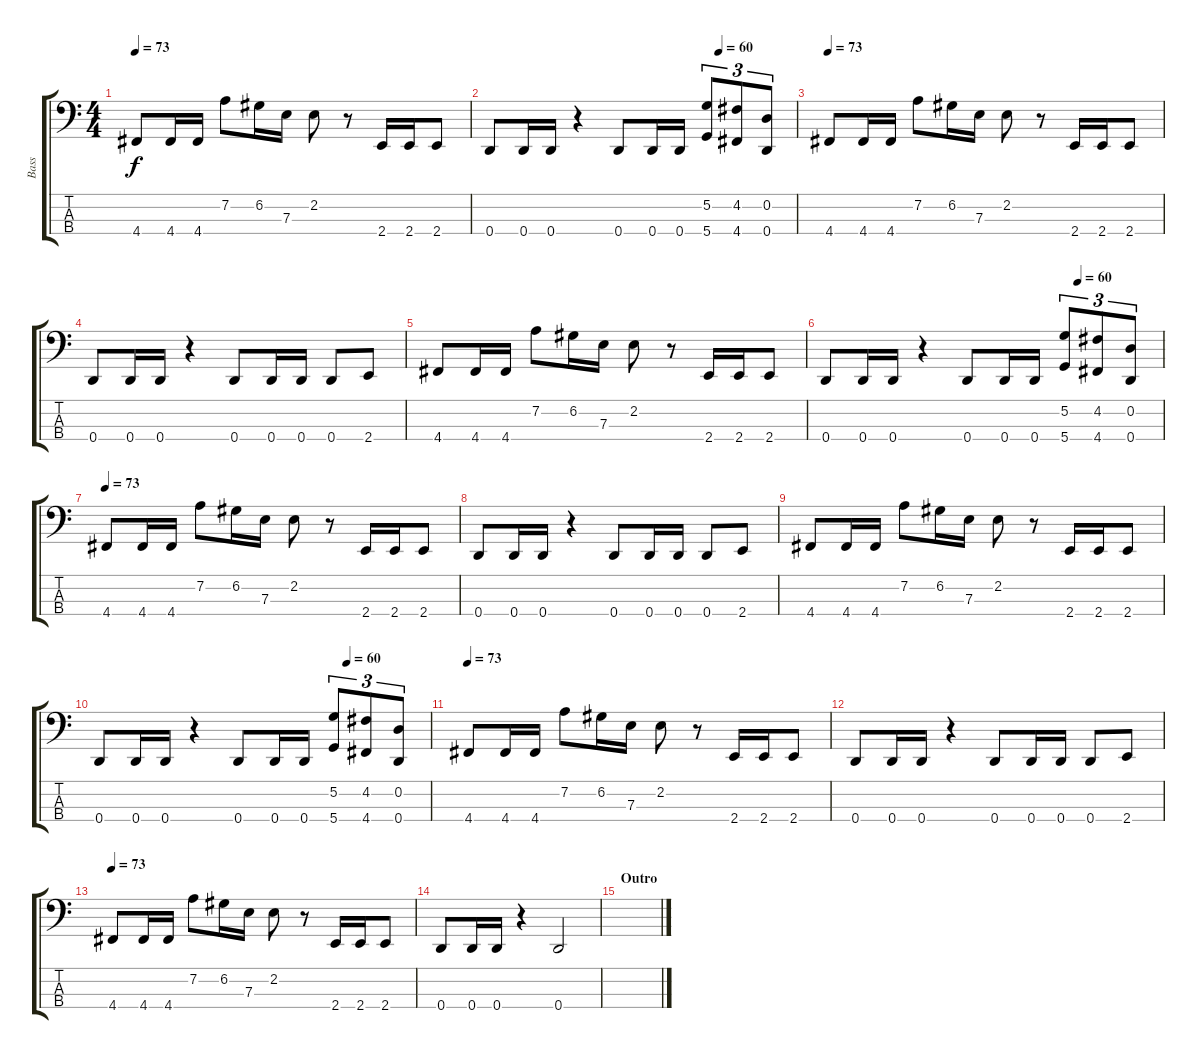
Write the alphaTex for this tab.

\track ("Bass" "Bass") {instrument electricbassfinger}
\staff {score tabs}
\tuning (G2 D2 A1 D1) {hide}
\ts (4 4)
\tempo 73
\clef f4
\ks c
4.4.8{dy f} 4.4.16 4.4.16 7.2.8 6.2.16 7.3.16 2.2.8 r.8 2.4.16 2.4.16 2.4.8 |
\tempo (60 0.75)
0.4.8 0.4.16 0.4.16 r.4 0.4.8 0.4.16 0.4.16 (5.2 5.4).8{tu (3 2)} (4.2 4.4).8{tu (3 2)} (0.2 0.4).8{tu (3 2)} |
\tempo 73
4.4.8 4.4.16 4.4.16 7.2.8 6.2.16 7.3.16 2.2.8 r.8 2.4.16 2.4.16 2.4.8 |
0.4.8 0.4.16 0.4.16 r.4 0.4.8 0.4.16 0.4.16 0.4.8 2.4.8 |
4.4.8 4.4.16 4.4.16 7.2.8 6.2.16 7.3.16 2.2.8 r.8 2.4.16 2.4.16 2.4.8 |
\tempo (60 0.75)
0.4.8 0.4.16 0.4.16 r.4 0.4.8 0.4.16 0.4.16 (5.2 5.4).8{tu (3 2)} (4.2 4.4).8{tu (3 2)} (0.2 0.4).8{tu (3 2)} |
\tempo 73
4.4.8 4.4.16 4.4.16 7.2.8 6.2.16 7.3.16 2.2.8 r.8 2.4.16 2.4.16 2.4.8 |
0.4.8 0.4.16 0.4.16 r.4 0.4.8 0.4.16 0.4.16 0.4.8 2.4.8 |
4.4.8 4.4.16 4.4.16 7.2.8 6.2.16 7.3.16 2.2.8 r.8 2.4.16 2.4.16 2.4.8 |
\tempo (60 0.75)
0.4.8 0.4.16 0.4.16 r.4 0.4.8 0.4.16 0.4.16 (5.2 5.4).8{tu (3 2)} (4.2 4.4).8{tu (3 2)} (0.2 0.4).8{tu (3 2)} |
\tempo 73
4.4.8 4.4.16 4.4.16 7.2.8 6.2.16 7.3.16 2.2.8 r.8 2.4.16 2.4.16 2.4.8 |
0.4.8 0.4.16 0.4.16 r.4 0.4.8 0.4.16 0.4.16 0.4.8 2.4.8 |
\tempo 73
4.4.8 4.4.16 4.4.16 7.2.8 6.2.16 7.3.16 2.2.8 r.8 2.4.16 2.4.16 2.4.8 |
0.4.8 0.4.16 0.4.16 r.4 0.4.2 |
\section ("" "Outro")
